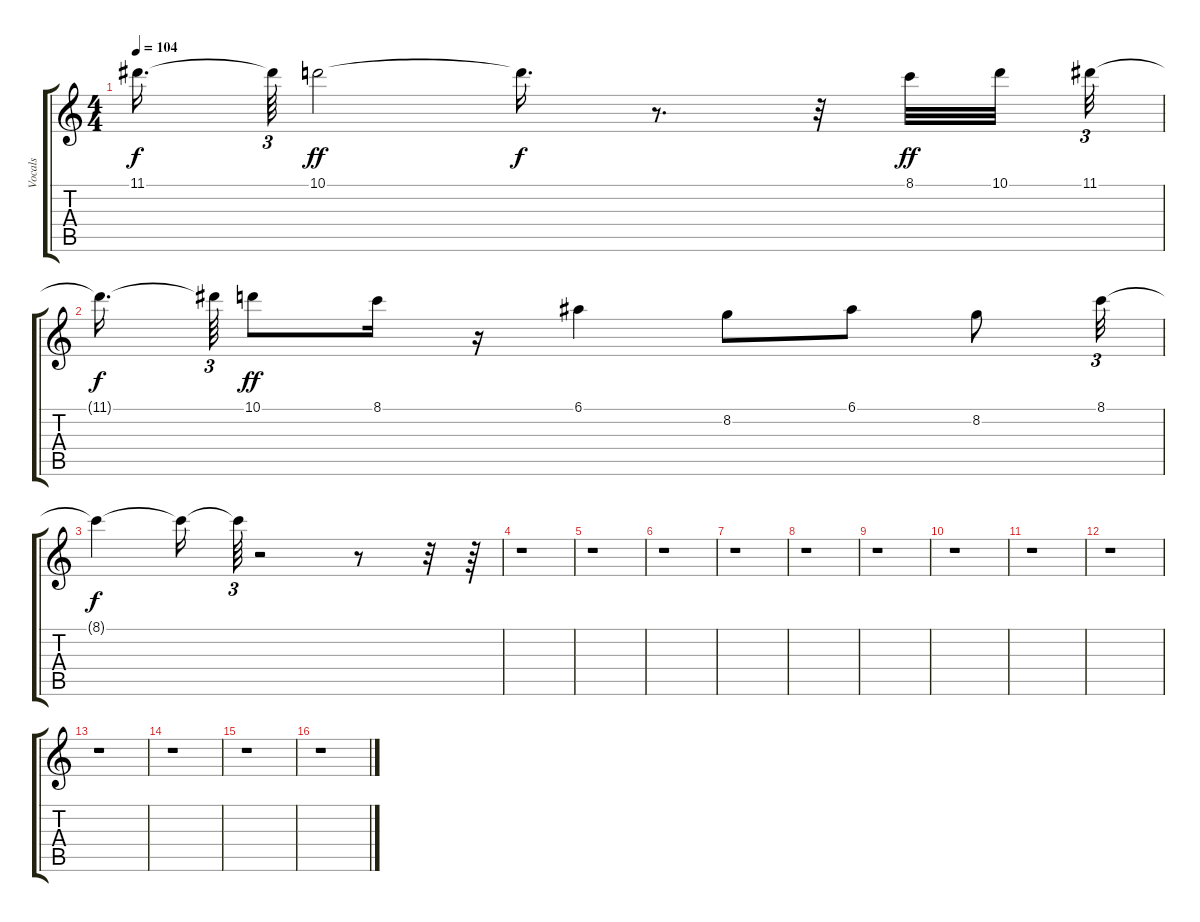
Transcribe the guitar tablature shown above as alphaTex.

\track ("Vocals" "Vocals") {instrument acousticguitarnylon}
\staff {score tabs}
\tuning (E4 B3 G3 D3 A2 E2) {hide}
\ts (4 4)
\tempo 104
\clef g2
\ks c
11.1{t}.16{d dy f} 11.1{t}.64{tu (3 2)} 10.1.2{dy ff} 10.1{t}.16{d dy f} r.8{d} r.32 8.1.32{dy ff} 10.1.32{beam splitsecondary} 11.1.32{tu (3 2)} |
11.1{t}.16{d dy f beam splitsecondary} 11.1{t}.64{tu (3 2)} 10.1.8{dy ff} 8.1.16 r.16 6.1.4 8.2.8 6.1.8 8.2.8 8.1.32{tu (3 2)} |
8.1{t}.4{dy f} 8.1{t}.16 8.1{t}.64{tu (3 2)} r.2 r.8 r.32 r.64 |
r.1 |
r.1 |
r.1 |
r.1 |
r.1 |
r.1 |
r.1 |
r.1 |
r.1 |
r.1 |
r.1 |
r.1 |
r.1
